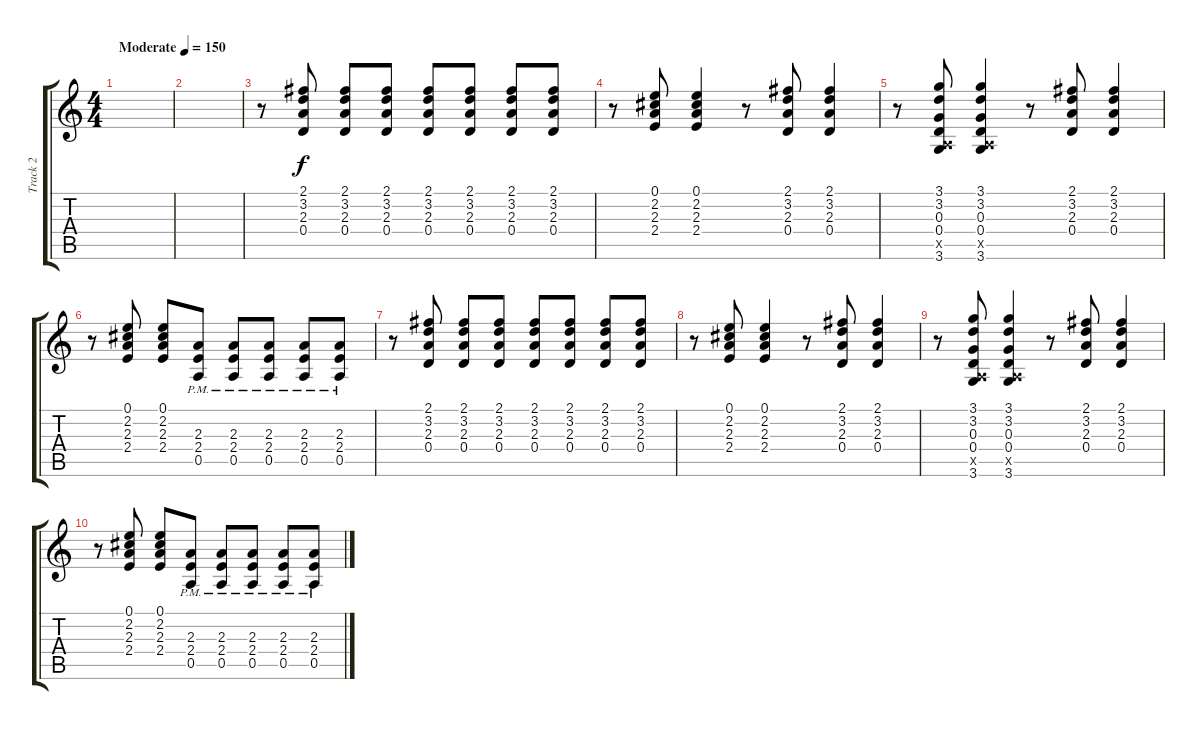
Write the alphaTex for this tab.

\track ("Track 2" "Track 2") {instrument acousticguitarsteel}
\staff {score tabs}
\tuning (E4 B3 G3 D3 A2 E2) {hide}
\ts (4 4)
\tempo (150 "Moderate")
\clef g2
\ks c
|
|
r.8 (2.1 3.2 2.3 0.4).8 (2.1 3.2 2.3 0.4).8 (2.1 3.2 2.3 0.4).8 (2.1 3.2 2.3 0.4).8 (2.1 3.2 2.3 0.4).8 (2.1 3.2 2.3 0.4).8 (2.1 3.2 2.3 0.4).8 |
r.8 (0.1 2.2 2.3 2.4).8 (0.1 2.2 2.3 2.4).4 r.8 (2.1 3.2 2.3 0.4).8 (2.1 3.2 2.3 0.4).4 |
r.8 (3.1 3.2 0.3 0.4 0.5{x} 3.6).8 (3.1 3.2 0.3 0.4 0.5{x} 3.6).4 r.8 (2.1 3.2 2.3 0.4).8 (2.1 3.2 2.3 0.4).4 |
r.8 (0.1 2.2 2.3 2.4).8 (0.1 2.2 2.3 2.4).8 (2.3{pm} 2.4{pm} 0.5{pm}).8 (2.3{pm} 2.4{pm} 0.5{pm}).8 (2.3{pm} 2.4{pm} 0.5{pm}).8 (2.3{pm} 2.4{pm} 0.5{pm}).8 (2.3{pm} 2.4{pm} 0.5{pm}).8 |
r.8 (2.1 3.2 2.3 0.4).8 (2.1 3.2 2.3 0.4).8 (2.1 3.2 2.3 0.4).8 (2.1 3.2 2.3 0.4).8 (2.1 3.2 2.3 0.4).8 (2.1 3.2 2.3 0.4).8 (2.1 3.2 2.3 0.4).8 |
r.8 (0.1 2.2 2.3 2.4).8 (0.1 2.2 2.3 2.4).4 r.8 (2.1 3.2 2.3 0.4).8 (2.1 3.2 2.3 0.4).4 |
r.8 (3.1 3.2 0.3 0.4 0.5{x} 3.6).8 (3.1 3.2 0.3 0.4 0.5{x} 3.6).4 r.8 (2.1 3.2 2.3 0.4).8 (2.1 3.2 2.3 0.4).4 |
r.8 (0.1 2.2 2.3 2.4).8 (0.1 2.2 2.3 2.4).8 (2.3{pm} 2.4{pm} 0.5{pm}).8 (2.3{pm} 2.4{pm} 0.5{pm}).8 (2.3{pm} 2.4{pm} 0.5{pm}).8 (2.3{pm} 2.4{pm} 0.5{pm}).8 (2.3{pm} 2.4{pm} 0.5{pm}).8
